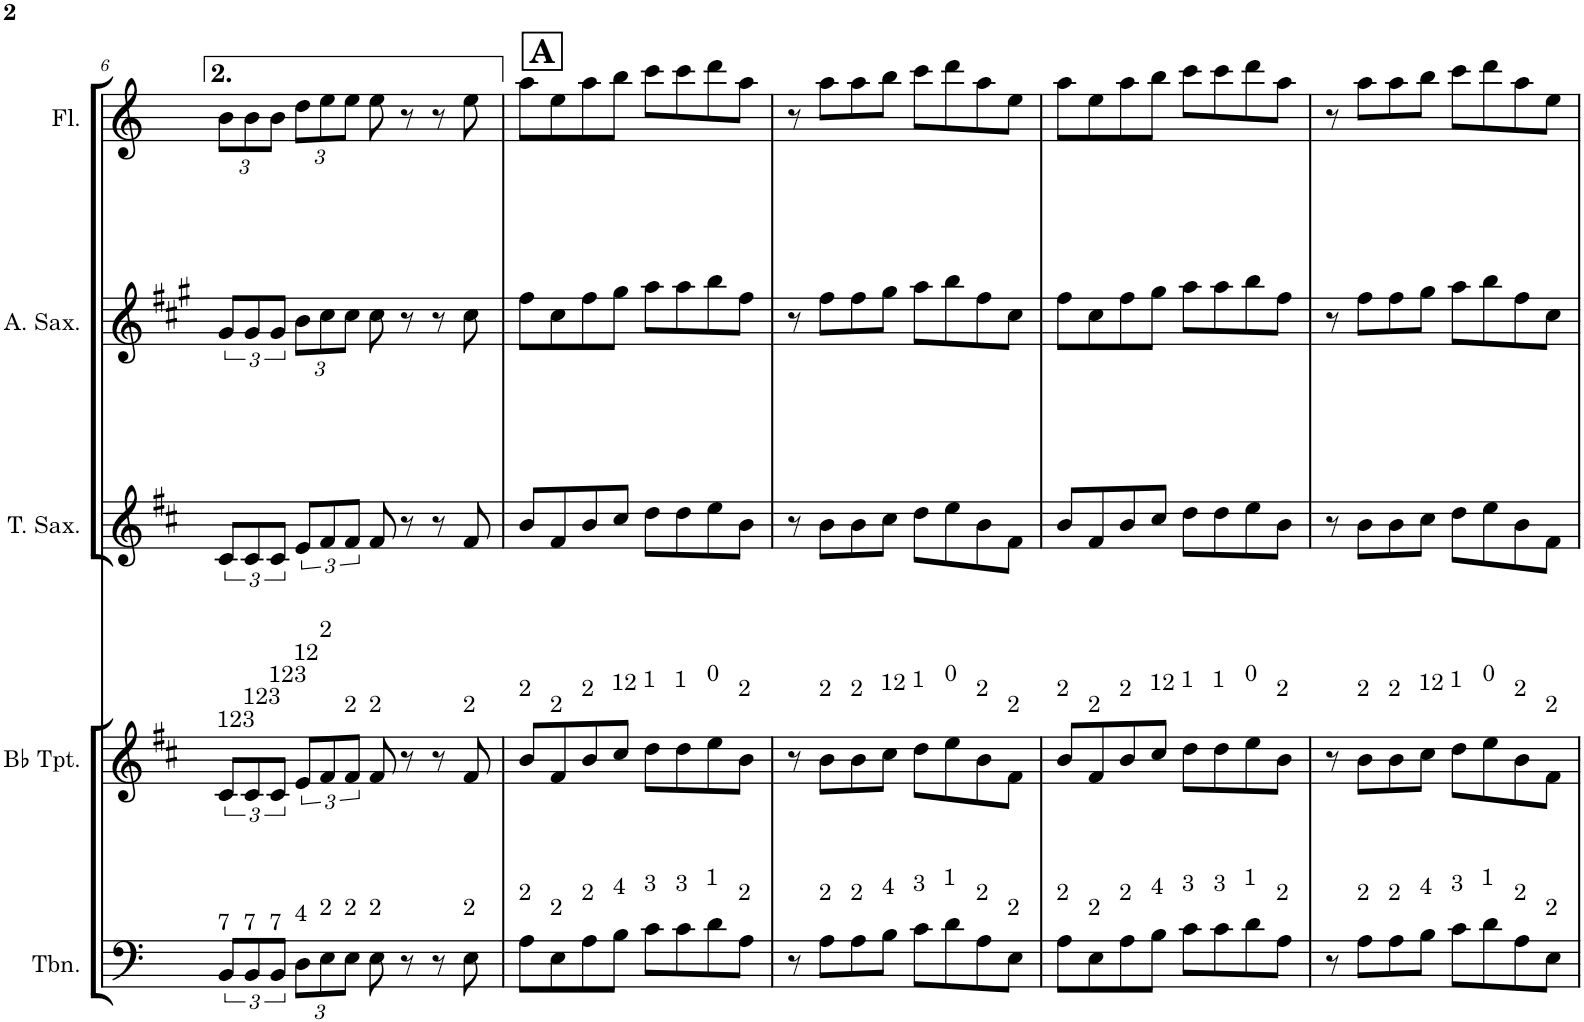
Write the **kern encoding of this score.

**kern	**kern	**kern	**kern	**kern
*part5	*part4	*part3	*part2	*part1
*staff5	*staff4	*staff3	*staff2	*staff1
*I"Trombone	*I"Bb Trumpet	*I"Tenor Saxophone	*I"Alto Saxophone	*I"Flute
*I'Tbn.	*I'Bb Tpt.	*I'T. Sax.	*I'A. Sax.	*I'Fl.
!!LO:PB:g=z
*clefF4	*clefG2	*clefG2	*clefG2	*clefG2
*	*Trd1c2	*Trd8c14	*Trd5c9	*
*k[]	*k[f#c#]	*k[f#c#]	*k[f#c#g#]	*k[]
*M4/4	*M4/4	*M4/4	*M4/4	*M4/4
*	*	*	*	*Xbrackettup
=6	=6	=6	=6	=6
!	!LO:TX:a:t=123	!	!	!
!LO:TX:a:t=7	!	!	!	!
12BB/L	12c#/L	12c#/L	12g#/L	12b\L
!	!LO:TX:a:t=123	!	!	!
!LO:TX:a:t=7	!	!	!	!
12BB/	12c#/	12c#/	12g#/	12b\
!	!LO:TX:a:t=123	!	!	!
!LO:TX:a:t=7	!	!	!	!
12BB/J	12c#/J	12c#/J	12g#/J	12b\J
*Xbrackettup	*	*	*Xbrackettup	*
!	!LO:TX:a:t=12	!	!	!
!LO:TX:a:t=4	!	!	!	!
12D\L	12e/L	12e/L	12b\L	12dd\L
!	!LO:TX:a:t=2	!	!	!
!LO:TX:a:t=2	!	!	!	!
12E\	12f#/	12f#/	12cc#\	12ee\
!	!LO:TX:a:t=2	!	!	!
!LO:TX:a:t=2	!	!	!	!
12E\J	12f#/J	12f#/J	12cc#\J	12ee\J
!	!LO:TX:a:t=2	!	!	!
!LO:TX:a:t=2	!	!	!	!
8E\	8f#/	8f#/	8cc#\	8ee\
8r	8r	8r	8r	8r
8r	8r	8r	8r	8r
!	!LO:TX:a:t=2	!	!	!
!LO:TX:a:t=2	!	!	!	!
8E\	8f#/	8f#/	8cc#\	8ee\
!!LO:REH:place=s1:a:B:cj:fs=14:t=A
=7	=7	=7	=7	=7
!	!LO:TX:a:t=2	!	!	!
!LO:TX:a:t=2	!	!	!	!
8A\L	8b/L	8b/L	8ff#\L	8aa\L
!	!LO:TX:a:t=2	!	!	!
!LO:TX:a:t=2	!	!	!	!
8E\	8f#/	8f#/	8cc#\	8ee\
!	!LO:TX:a:t=2	!	!	!
!LO:TX:a:t=2	!	!	!	!
8A\	8b/	8b/	8ff#\	8aa\
!	!LO:TX:a:t=12	!	!	!
!LO:TX:a:t=4	!	!	!	!
8B\J	8cc#/J	8cc#/J	8gg#\J	8bb\J
!	!LO:TX:a:t=1	!	!	!
!LO:TX:a:t=3	!	!	!	!
8c\L	8dd\L	8dd\L	8aa\L	8ccc\L
!	!LO:TX:a:t=1	!	!	!
!LO:TX:a:t=3	!	!	!	!
8c\	8dd\	8dd\	8aa\	8ccc\
!	!LO:TX:a:t=0	!	!	!
!LO:TX:a:t=1	!	!	!	!
8d\	8ee\	8ee\	8bb\	8ddd\
!	!LO:TX:a:t=2	!	!	!
!LO:TX:a:t=2	!	!	!	!
8A\J	8b\J	8b\J	8ff#\J	8aa\J
=8	=8	=8	=8	=8
8r	8r	8r	8r	8r
!	!LO:TX:a:t=2	!	!	!
!LO:TX:a:t=2	!	!	!	!
8A\L	8b\L	8b\L	8ff#\L	8aa\L
!	!LO:TX:a:t=2	!	!	!
!LO:TX:a:t=2	!	!	!	!
8A\	8b\	8b\	8ff#\	8aa\
!	!LO:TX:a:t=12	!	!	!
!LO:TX:a:t=4	!	!	!	!
8B\J	8cc#\J	8cc#\J	8gg#\J	8bb\J
!	!LO:TX:a:t=1	!	!	!
!LO:TX:a:t=3	!	!	!	!
8c\L	8dd\L	8dd\L	8aa\L	8ccc\L
!	!LO:TX:a:t=0	!	!	!
!LO:TX:a:t=1	!	!	!	!
8d\	8ee\	8ee\	8bb\	8ddd\
!	!LO:TX:a:t=2	!	!	!
!LO:TX:a:t=2	!	!	!	!
8A\	8b\	8b\	8ff#\	8aa\
!	!LO:TX:a:t=2	!	!	!
!LO:TX:a:t=2	!	!	!	!
8E\J	8f#\J	8f#\J	8cc#\J	8ee\J
=9	=9	=9	=9	=9
!	!LO:TX:a:t=2	!	!	!
!LO:TX:a:t=2	!	!	!	!
8A\L	8b/L	8b/L	8ff#\L	8aa\L
!	!LO:TX:a:t=2	!	!	!
!LO:TX:a:t=2	!	!	!	!
8E\	8f#/	8f#/	8cc#\	8ee\
!	!LO:TX:a:t=2	!	!	!
!LO:TX:a:t=2	!	!	!	!
8A\	8b/	8b/	8ff#\	8aa\
!	!LO:TX:a:t=12	!	!	!
!LO:TX:a:t=4	!	!	!	!
8B\J	8cc#/J	8cc#/J	8gg#\J	8bb\J
!	!LO:TX:a:t=1	!	!	!
!LO:TX:a:t=3	!	!	!	!
8c\L	8dd\L	8dd\L	8aa\L	8ccc\L
!	!LO:TX:a:t=1	!	!	!
!LO:TX:a:t=3	!	!	!	!
8c\	8dd\	8dd\	8aa\	8ccc\
!	!LO:TX:a:t=0	!	!	!
!LO:TX:a:t=1	!	!	!	!
8d\	8ee\	8ee\	8bb\	8ddd\
!	!LO:TX:a:t=2	!	!	!
!LO:TX:a:t=2	!	!	!	!
8A\J	8b\J	8b\J	8ff#\J	8aa\J
=10	=10	=10	=10	=10
8r	8r	8r	8r	8r
!	!LO:TX:a:t=2	!	!	!
!LO:TX:a:t=2	!	!	!	!
8A\L	8b\L	8b\L	8ff#\L	8aa\L
!	!LO:TX:a:t=2	!	!	!
!LO:TX:a:t=2	!	!	!	!
8A\	8b\	8b\	8ff#\	8aa\
!	!LO:TX:a:t=12	!	!	!
!LO:TX:a:t=4	!	!	!	!
8B\J	8cc#\J	8cc#\J	8gg#\J	8bb\J
!	!LO:TX:a:t=1	!	!	!
!LO:TX:a:t=3	!	!	!	!
8c\L	8dd\L	8dd\L	8aa\L	8ccc\L
!	!LO:TX:a:t=0	!	!	!
!LO:TX:a:t=1	!	!	!	!
8d\	8ee\	8ee\	8bb\	8ddd\
!	!LO:TX:a:t=2	!	!	!
!LO:TX:a:t=2	!	!	!	!
8A\	8b\	8b\	8ff#\	8aa\
!	!LO:TX:a:t=2	!	!	!
!LO:TX:a:t=2	!	!	!	!
8E\J	8f#\J	8f#\J	8cc#\J	8ee\J
=	=	=	=	=
*-	*-	*-	*-	*-
